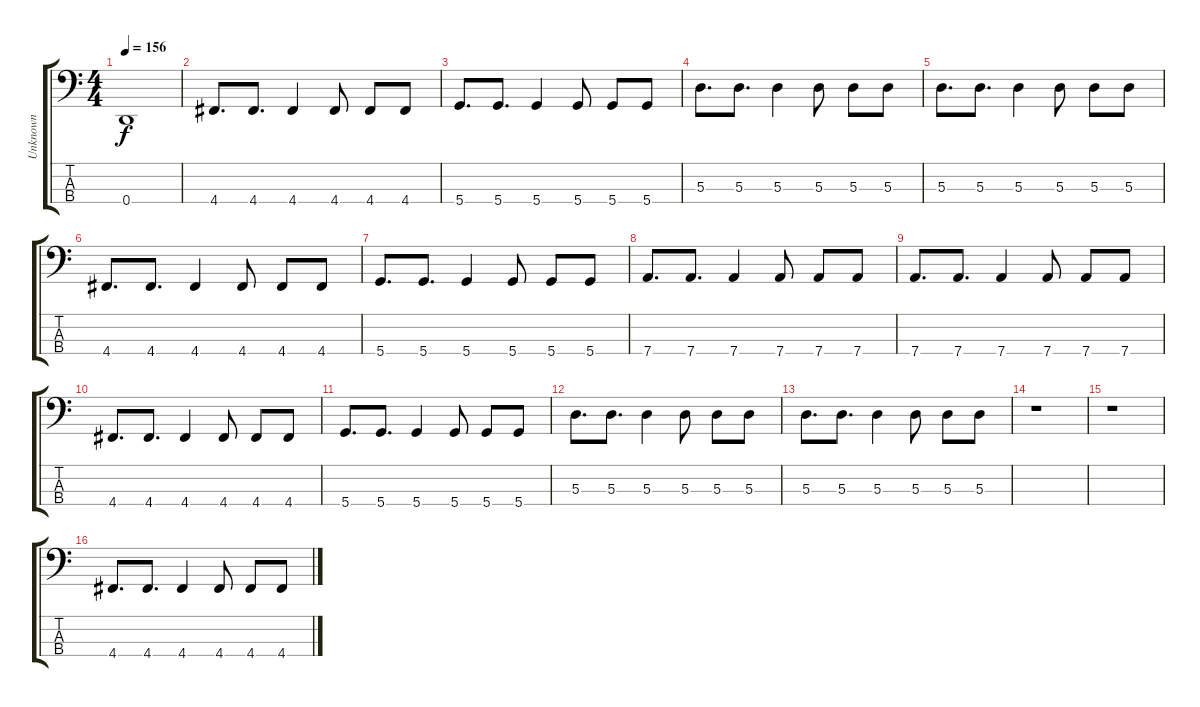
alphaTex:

\track ("Unknown" "Unknown") {instrument electricbassfinger}
\staff {score tabs}
\tuning (G2 D2 A1 D1) {hide}
\ts (4 4)
\tempo 156
\clef f4
\ks c
0.4{t}.1{dy f} |
4.4.8{d} 4.4.8{d} 4.4.4 4.4.8 4.4.8 4.4.8 |
5.4.8{d} 5.4.8{d} 5.4.4 5.4.8 5.4.8 5.4.8 |
5.3.8{d} 5.3.8{d} 5.3.4 5.3.8 5.3.8 5.3.8 |
5.3.8{d} 5.3.8{d} 5.3.4 5.3.8 5.3.8 5.3.8 |
4.4.8{d} 4.4.8{d} 4.4.4 4.4.8 4.4.8 4.4.8 |
5.4.8{d} 5.4.8{d} 5.4.4 5.4.8 5.4.8 5.4.8 |
7.4.8{d} 7.4.8{d} 7.4.4 7.4.8 7.4.8 7.4.8 |
7.4.8{d} 7.4.8{d} 7.4.4 7.4.8 7.4.8 7.4.8 |
4.4.8{d} 4.4.8{d} 4.4.4 4.4.8 4.4.8 4.4.8 |
5.4.8{d} 5.4.8{d} 5.4.4 5.4.8 5.4.8 5.4.8 |
5.3.8{d} 5.3.8{d} 5.3.4 5.3.8 5.3.8 5.3.8 |
5.3.8{d} 5.3.8{d} 5.3.4 5.3.8 5.3.8 5.3.8 |
r.1 |
r.1 |
4.4.8{d} 4.4.8{d} 4.4.4 4.4.8 4.4.8 4.4.8
